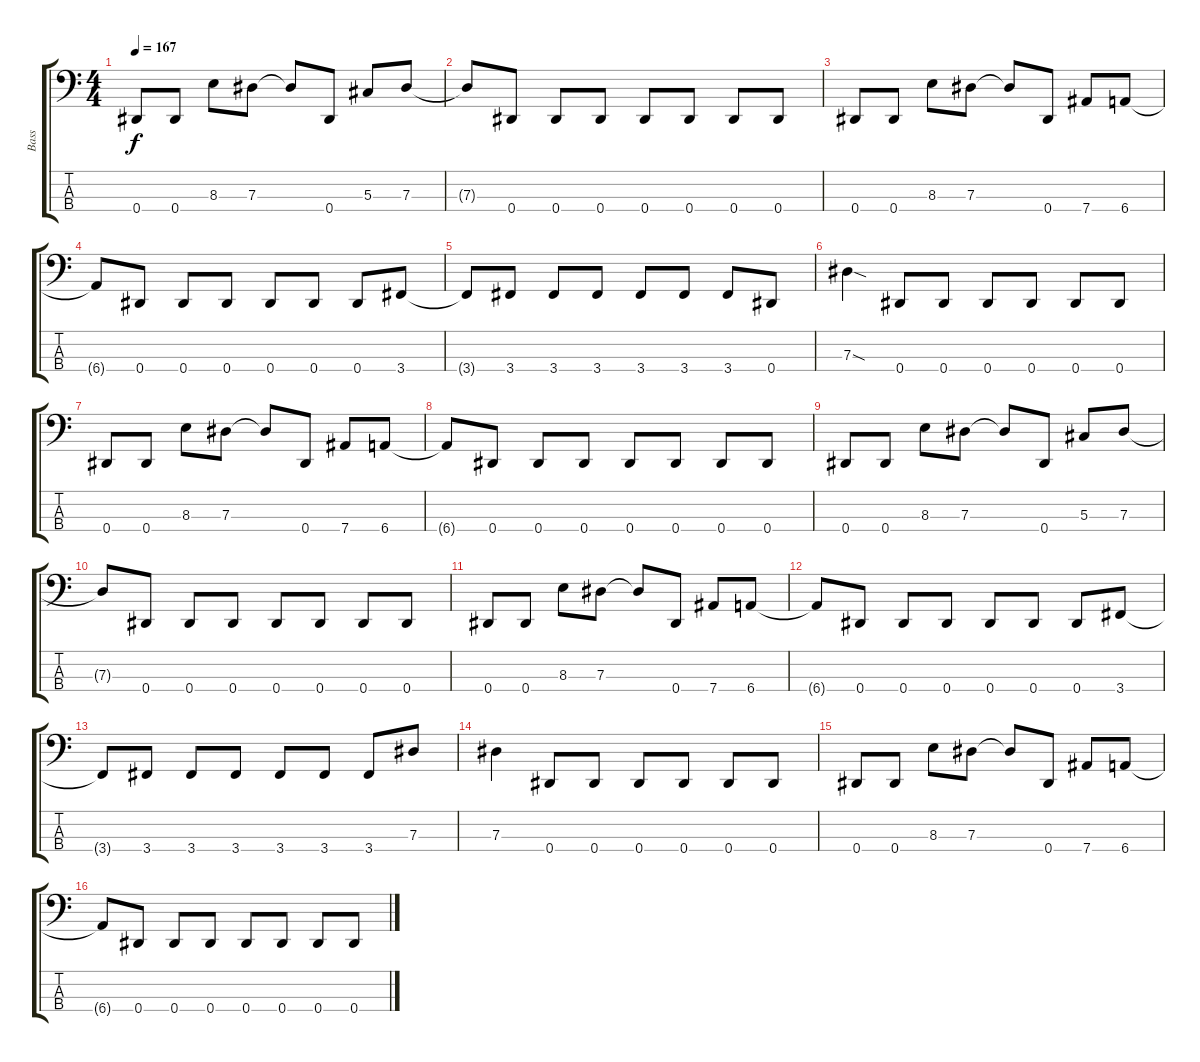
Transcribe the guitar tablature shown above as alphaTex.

\track ("Bass" "Bass") {instrument electricbasspick}
\staff {score tabs}
\tuning (Gb2 Db2 Ab1 Eb1) {hide}
\ts (4 4)
\tempo 167
\clef f4
\ks c
0.4.8{dy f} 0.4.8 8.3.8 7.3.8 7.3{t}.8 0.4.8 5.3.8 7.3.8 |
7.3{t}.8 0.4.8 0.4.8 0.4.8 0.4.8 0.4.8 0.4.8 0.4.8 |
0.4.8 0.4.8 8.3.8 7.3.8 7.3{t}.8 0.4.8 7.4.8 6.4.8 |
6.4{t}.8 0.4.8 0.4.8 0.4.8 0.4.8 0.4.8 0.4.8 3.4.8 |
3.4{t}.8 3.4.8 3.4.8 3.4.8 3.4.8 3.4.8 3.4.8 0.4.8 |
7.3{sod}.4 0.4.8 0.4.8 0.4.8 0.4.8 0.4.8 0.4.8 |
0.4.8 0.4.8 8.3.8 7.3.8 7.3{t}.8 0.4.8 7.4.8 6.4.8 |
6.4{t}.8 0.4.8 0.4.8 0.4.8 0.4.8 0.4.8 0.4.8 0.4.8 |
0.4.8 0.4.8 8.3.8 7.3.8 7.3{t}.8 0.4.8 5.3.8 7.3.8 |
7.3{t}.8 0.4.8 0.4.8 0.4.8 0.4.8 0.4.8 0.4.8 0.4.8 |
0.4.8 0.4.8 8.3.8 7.3.8 7.3{t}.8 0.4.8 7.4.8 6.4.8 |
6.4{t}.8 0.4.8 0.4.8 0.4.8 0.4.8 0.4.8 0.4.8 3.4.8 |
3.4{t}.8 3.4.8 3.4.8 3.4.8 3.4.8 3.4.8 3.4.8 7.3.8 |
7.3.4 0.4.8 0.4.8 0.4.8 0.4.8 0.4.8 0.4.8 |
0.4.8 0.4.8 8.3.8 7.3.8 7.3{t}.8 0.4.8 7.4.8 6.4.8 |
6.4{t}.8 0.4.8 0.4.8 0.4.8 0.4.8 0.4.8 0.4.8 0.4.8
